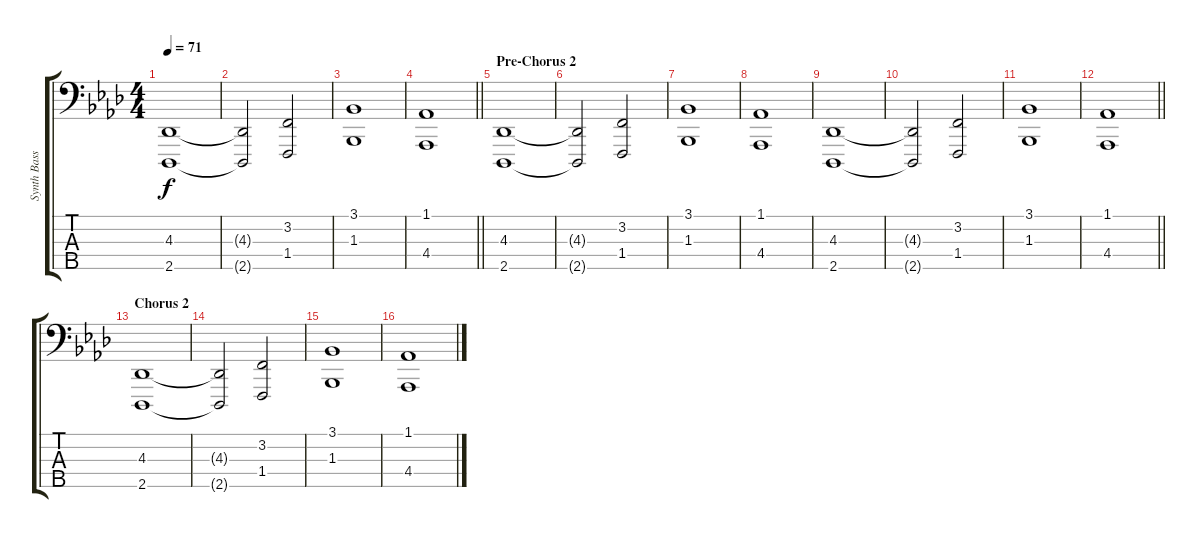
\track ("Synth Bass" "Synth Bass") {instrument synthbrass1}
\staff {score tabs}
\tuning (G2 D2 A1 E1 B0) {hide}
\ts (4 4)
\tempo 71
\clef f4
\ks ab
(4.3 2.5).1{dy f} |
(4.3{t} 2.5{t}).2 (3.2 1.4).2 |
(3.1 1.3).1 |
\barLineRight lightlight
(1.1 4.4).1 |
\section ("" "Pre-Chorus 2")
(4.3 2.5).1 |
(4.3{t} 2.5{t}).2 (3.2 1.4).2 |
(3.1 1.3).1 |
(1.1 4.4).1 |
(4.3 2.5).1 |
(4.3{t} 2.5{t}).2 (3.2 1.4).2 |
(3.1 1.3).1 |
\barLineRight lightlight
(1.1 4.4).1 |
\section ("" "Chorus 2")
(4.3 2.5).1 |
(4.3{t} 2.5{t}).2 (3.2 1.4).2 |
(3.1 1.3).1 |
(1.1 4.4).1
